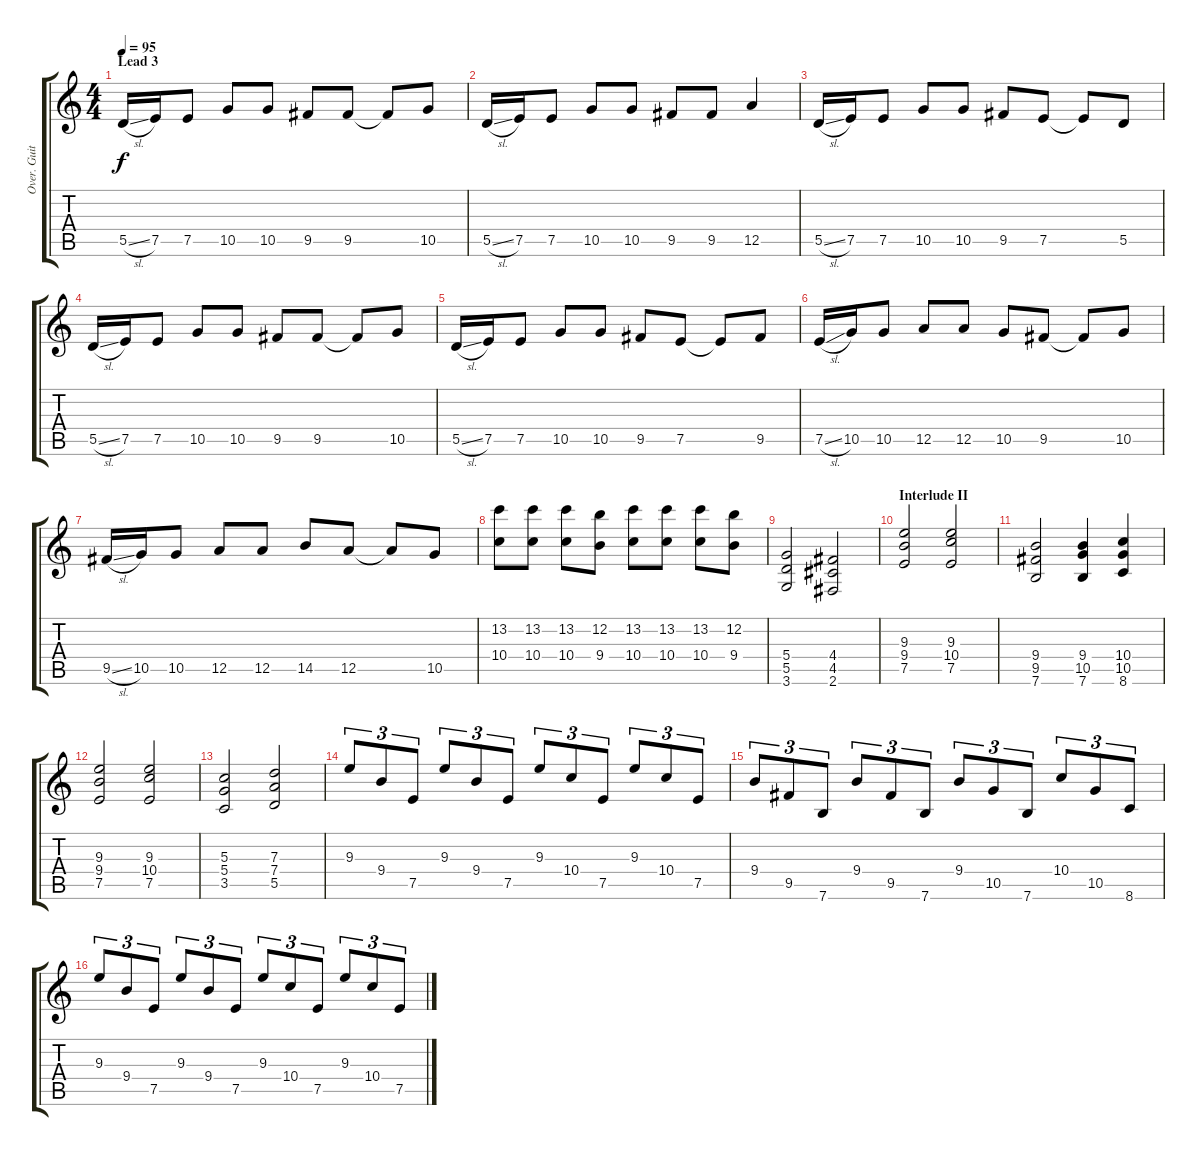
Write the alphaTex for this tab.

\track ("Over. Guitar" "Over. Guit") {instrument overdrivenguitar}
\staff {score tabs}
\tuning (E4 B3 G3 D3 A2 E2) {hide}
\ts (4 4)
\section ("" "Lead 3")
\tempo 95
\clef g2
\ks c
5.5{sl}.16{dy f} 7.5.16 7.5.8 10.5.8 10.5.8 9.5.8 9.5.8 9.5{t}.8 10.5.8 |
5.5{sl}.16 7.5.16 7.5.8 10.5.8 10.5.8 9.5.8 9.5.8 12.5.4 |
5.5{sl}.16 7.5.16 7.5.8 10.5.8 10.5.8 9.5.8 7.5.8 7.5{t}.8 5.5.8 |
5.5{sl}.16 7.5.16 7.5.8 10.5.8 10.5.8 9.5.8 9.5.8 9.5{t}.8 10.5.8 |
5.5{sl}.16 7.5.16 7.5.8 10.5.8 10.5.8 9.5.8 7.5.8 7.5{t}.8 9.5.8 |
7.5{sl}.16 10.5.16 10.5.8 12.5.8 12.5.8 10.5.8 9.5.8 9.5{t}.8 10.5.8 |
9.5{sl}.16 10.5.16 10.5.8 12.5.8 12.5.8 14.5.8 12.5.8 12.5{t}.8 10.5.8 |
(13.2 10.4).8 (13.2 10.4).8 (13.2 10.4).8 (12.2 9.4).8 (13.2 10.4).8 (13.2 10.4).8 (13.2 10.4).8 (12.2 9.4).8 |
(5.4 5.5 3.6).2 (4.4 4.5 2.6).2 |
\section ("" "Interlude II")
(9.3 9.4 7.5).2 (9.3 10.4 7.5).2 |
(9.4 9.5 7.6).2 (9.4 10.5 7.6).4 (10.4 10.5 8.6).4 |
(9.3 9.4 7.5).2 (9.3 10.4 7.5).2 |
(5.3 5.4 3.5).2 (7.3 7.4 5.5).2 |
9.3.8{tu (3 2)} 9.4.8{tu (3 2)} 7.5.8{tu (3 2)} 9.3.8{tu (3 2)} 9.4.8{tu (3 2)} 7.5.8{tu (3 2)} 9.3.8{tu (3 2)} 10.4.8{tu (3 2)} 7.5.8{tu (3 2)} 9.3.8{tu (3 2)} 10.4.8{tu (3 2)} 7.5.8{tu (3 2)} |
9.4.8{tu (3 2)} 9.5.8{tu (3 2)} 7.6.8{tu (3 2)} 9.4.8{tu (3 2)} 9.5.8{tu (3 2)} 7.6.8{tu (3 2)} 9.4.8{tu (3 2)} 10.5.8{tu (3 2)} 7.6.8{tu (3 2)} 10.4.8{tu (3 2)} 10.5.8{tu (3 2)} 8.6.8{tu (3 2)} |
9.3.8{tu (3 2)} 9.4.8{tu (3 2)} 7.5.8{tu (3 2)} 9.3.8{tu (3 2)} 9.4.8{tu (3 2)} 7.5.8{tu (3 2)} 9.3.8{tu (3 2)} 10.4.8{tu (3 2)} 7.5.8{tu (3 2)} 9.3.8{tu (3 2)} 10.4.8{tu (3 2)} 7.5.8{tu (3 2)}
